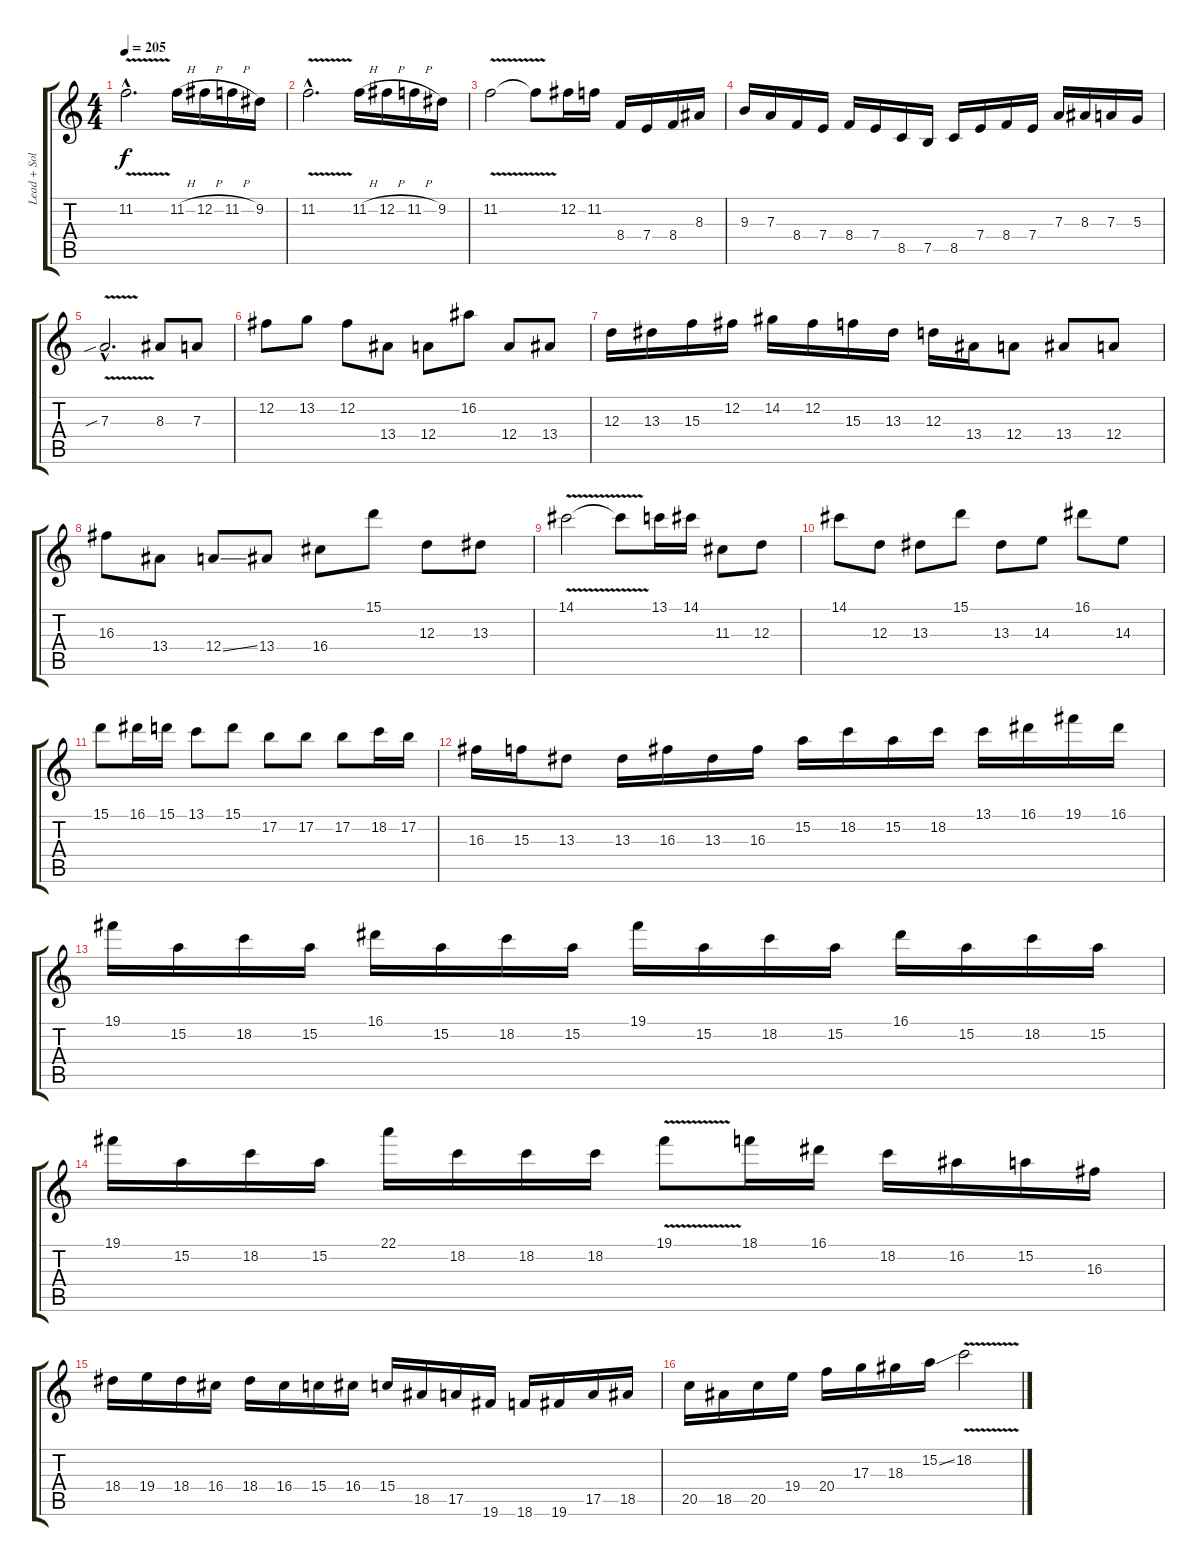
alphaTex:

\track ("Lead + Solo" "Lead + Sol") {instrument distortionguitar}
\staff {score tabs}
\tuning (B3 Gb3 D3 A2 E2 B1) {hide}
\ts (4 4)
\tempo 205
\clef g2
\ks c
11.2{v hac}.2{d dy f} 11.2{h}.16 12.2{h}.16 11.2{h}.16 9.2.16 |
11.2{v hac}.2{d} 11.2{h}.16 12.2{h}.16 11.2{h}.16 9.2.16 |
11.2{v}.2 11.2{t}.8 12.2.16 11.2.16 8.4.16 7.4.16 8.4.16 8.3.16 |
9.3.16 7.3.16 8.4.16 7.4.16 8.4.16 7.4.16 8.5.16 7.5.16 8.5.16 7.4.16 8.4.16 7.4.16 7.3.16 8.3.16 7.3.16 5.3.16 |
7.3{v sib hac}.2{d} 8.3.8 7.3.8 |
12.2.8 13.2.8 12.2.8 13.4.8 12.4.8 16.2.8 12.4.8 13.4.8 |
12.3.16 13.3.16 15.3.16 12.2.16 14.2.16 12.2.16 15.3.16 13.3.16 12.3.16 13.4.16 12.4.8 13.4.8 12.4.8 |
16.3.8 13.4.8 12.4{ss}.8 13.4.8 16.4.8 15.1.8 12.3.8 13.3.8 |
14.1{v}.2 14.1{t}.8 13.1.16 14.1.16 11.3.8 12.3.8 |
14.1.8 12.3.8 13.3.8 15.1.8 13.3.8 14.3.8 16.1.8 14.3.8 |
15.1.8 16.1.16 15.1.16 13.1.8 15.1.8 17.2.8 17.2.8 17.2.8 18.2.16 17.2.16 |
16.3.16 15.3.16 13.3.8 13.3.16 16.3.16 13.3.16 16.3.16 15.2.16 18.2.16 15.2.16 18.2.16 13.1.16 16.1.16 19.1.16 16.1.16 |
19.1.16 15.2.16 18.2.16 15.2.16 16.1.16 15.2.16 18.2.16 15.2.16 19.1.16 15.2.16 18.2.16 15.2.16 16.1.16 15.2.16 18.2.16 15.2.16 |
19.1.16 15.2.16 18.2.16 15.2.16 22.1.16 18.2.16 18.2.16 18.2.16 19.1{v}.8 18.1.16 16.1.16 18.2.16 16.2.16 15.2.16 16.3.16 |
18.4.16 19.4.16 18.4.16 16.4.16 18.4.16 16.4.16 15.4.16 16.4.16 15.4.16 18.5.16 17.5.16 19.6.16 18.6.16 19.6.16 17.5.16 18.5.16 |
20.5.16 18.5.16 20.5.16 19.4.16 20.4.16 17.3.16 18.3.16 15.2{ss}.16 18.2{v}.2
